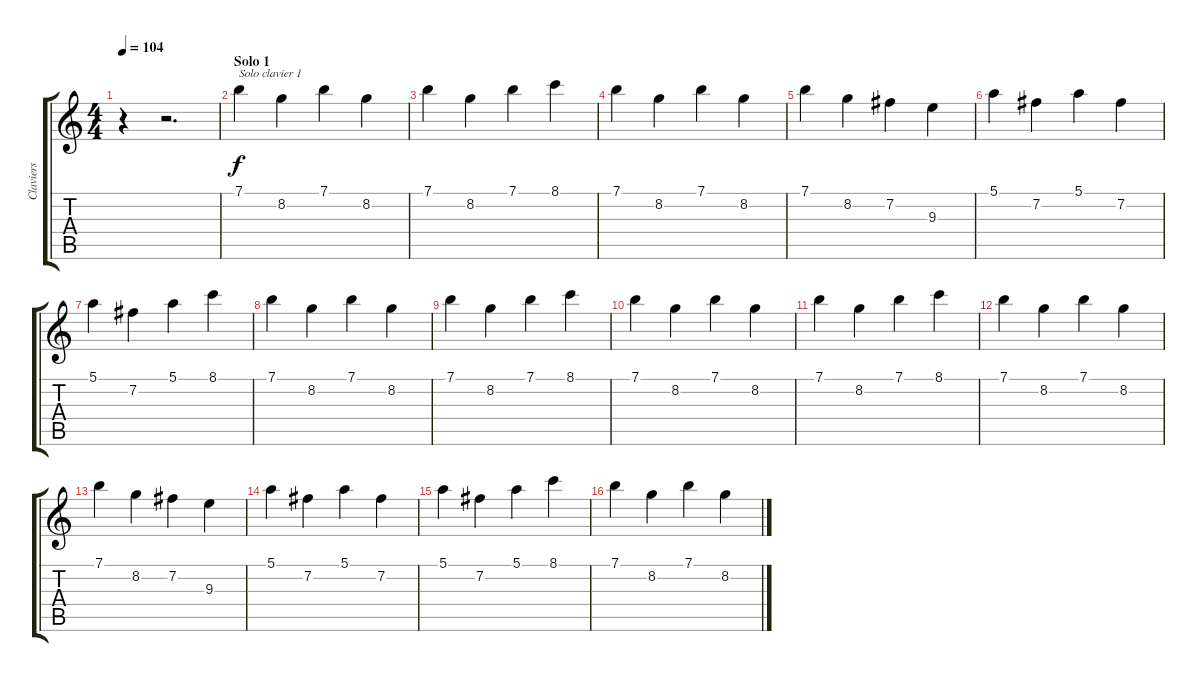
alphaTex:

\track ("Claviers" "Claviers") {instrument acousticguitarnylon}
\staff {score tabs}
\tuning (E4 B3 G3 D3 A2 E2) {hide}
\ts (4 4)
\tempo 104
\clef g2
\ks c
r.4{dy f} r.2{d} |
\section ("" "Solo 1")
7.1.4{txt "Solo clavier 1"} 8.2.4 7.1.4 8.2.4 |
7.1.4 8.2.4 7.1.4 8.1.4 |
7.1.4 8.2.4 7.1.4 8.2.4 |
7.1.4 8.2.4 7.2.4 9.3.4 |
5.1.4 7.2.4 5.1.4 7.2.4 |
5.1.4 7.2.4 5.1.4 8.1.4 |
7.1.4 8.2.4 7.1.4 8.2.4 |
7.1.4 8.2.4 7.1.4 8.1.4 |
7.1.4 8.2.4 7.1.4 8.2.4 |
7.1.4 8.2.4 7.1.4 8.1.4 |
7.1.4 8.2.4 7.1.4 8.2.4 |
7.1.4 8.2.4 7.2.4 9.3.4 |
5.1.4 7.2.4 5.1.4 7.2.4 |
5.1.4 7.2.4 5.1.4 8.1.4 |
7.1.4 8.2.4 7.1.4 8.2.4
